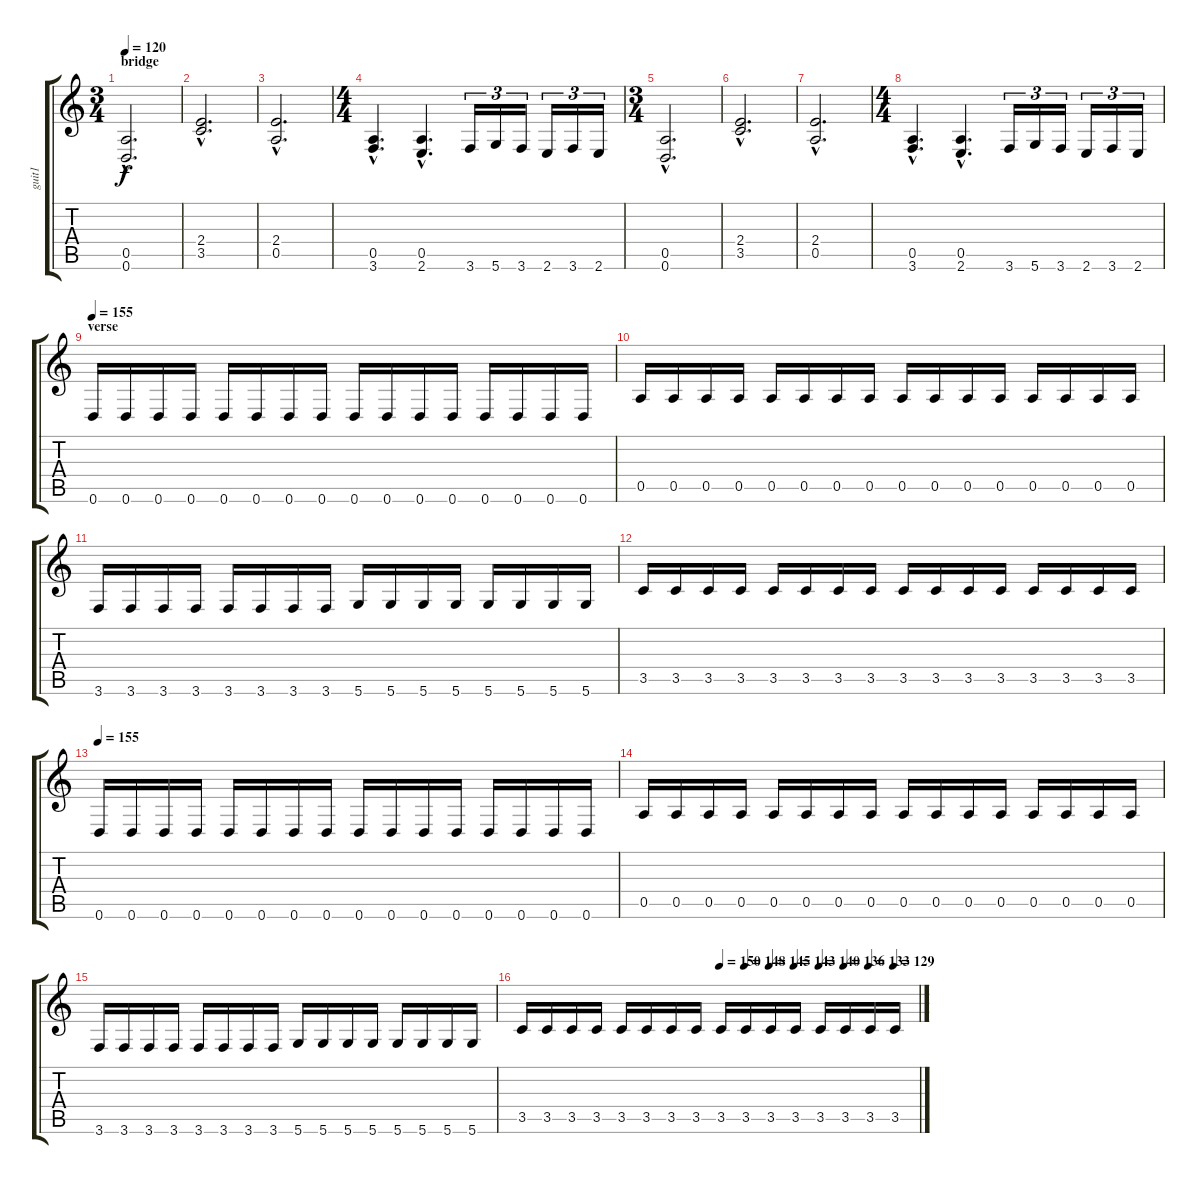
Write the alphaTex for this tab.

\track ("guit1" "guit1") {instrument electricguitarclean}
\staff {score tabs}
\tuning (E4 B3 G3 D3 A2 D2) {hide}
\ts (3 4)
\section ("" "bridge")
\tempo 120
\clef g2
\ks c
(0.5{hac} 0.6{hac}).2{d dy f instrument distortionguitar} |
(2.4{hac} 3.5{hac}).2{d} |
(2.4{hac} 0.5{hac}).2{d} |
\ts (4 4)
(0.5{hac} 3.6{hac}).4{d} (0.5{hac} 2.6{hac}).4{d} 3.6.16{tu (3 2)} 5.6.16{tu (3 2)} 3.6.16{tu (3 2)} 2.6.16{tu (3 2)} 3.6.16{tu (3 2)} 2.6.16{tu (3 2)} |
\ts (3 4)
(0.5{hac} 0.6{hac}).2{d} |
(2.4{hac} 3.5{hac}).2{d} |
(2.4{hac} 0.5{hac}).2{d} |
\ts (4 4)
(0.5{hac} 3.6{hac}).4{d} (0.5{hac} 2.6{hac}).4{d} 3.6.16{tu (3 2)} 5.6.16{tu (3 2)} 3.6.16{tu (3 2)} 2.6.16{tu (3 2)} 3.6.16{tu (3 2)} 2.6.16{tu (3 2)} |
\section ("" "verse")
\tempo 155
0.6.16{instrument distortionguitar} 0.6.16 0.6.16 0.6.16 0.6.16 0.6.16 0.6.16 0.6.16 0.6.16 0.6.16 0.6.16 0.6.16 0.6.16 0.6.16 0.6.16 0.6.16 |
0.5.16 0.5.16 0.5.16 0.5.16 0.5.16 0.5.16 0.5.16 0.5.16 0.5.16 0.5.16 0.5.16 0.5.16 0.5.16 0.5.16 0.5.16 0.5.16 |
3.6.16 3.6.16 3.6.16 3.6.16 3.6.16 3.6.16 3.6.16 3.6.16 5.6.16 5.6.16 5.6.16 5.6.16 5.6.16 5.6.16 5.6.16 5.6.16 |
3.5.16 3.5.16 3.5.16 3.5.16 3.5.16 3.5.16 3.5.16 3.5.16 3.5.16 3.5.16 3.5.16 3.5.16 3.5.16 3.5.16 3.5.16 3.5.16 |
\tempo 155
0.6.16{instrument distortionguitar} 0.6.16 0.6.16 0.6.16 0.6.16 0.6.16 0.6.16 0.6.16 0.6.16 0.6.16 0.6.16 0.6.16 0.6.16 0.6.16 0.6.16 0.6.16 |
0.5.16 0.5.16 0.5.16 0.5.16 0.5.16 0.5.16 0.5.16 0.5.16 0.5.16 0.5.16 0.5.16 0.5.16 0.5.16 0.5.16 0.5.16 0.5.16 |
3.6.16 3.6.16 3.6.16 3.6.16 3.6.16 3.6.16 3.6.16 3.6.16 5.6.16 5.6.16 5.6.16 5.6.16 5.6.16 5.6.16 5.6.16 5.6.16 |
\tempo (150 0.5)
\tempo (148 0.5625)
\tempo (145 0.625)
\tempo (143 0.6875)
\tempo (140 0.75)
\tempo (136 0.8125)
\tempo (133 0.875)
\tempo (129 0.9375)
3.5.16 3.5.16 3.5.16 3.5.16 3.5.16 3.5.16 3.5.16 3.5.16 3.5.16 3.5.16 3.5.16 3.5.16 3.5.16 3.5.16 3.5.16 3.5.16
